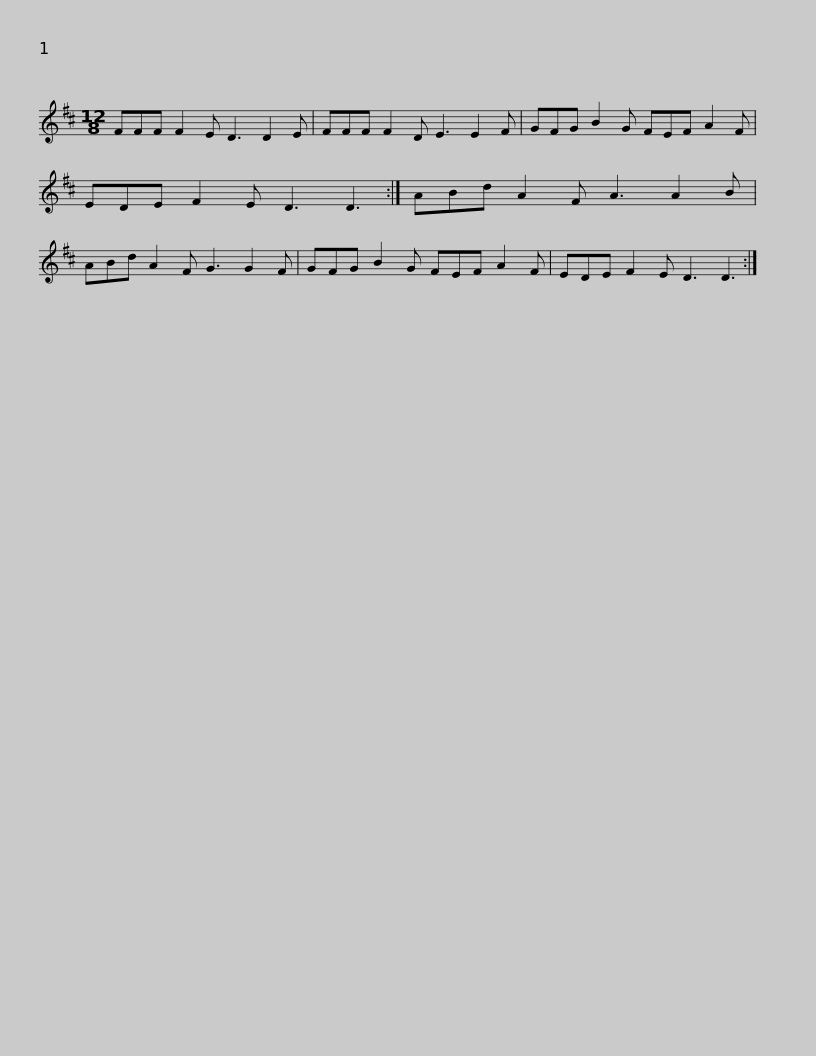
X:1
L:1/8
M:12/8
I:linebreak $
K:D
V:1 treble
V:1
 FFF F2 E D3 D2 E | FFF F2 D E3 E2 F | GFG B2 G FEF A2 F | EDE F2 E D3 D3 :|$ ABd A2 F A3 A2 B | %5
 ABd A2 F G3 G2 F | GFG B2 G FEF A2 F | EDE F2 E D3 D3 :| %8
